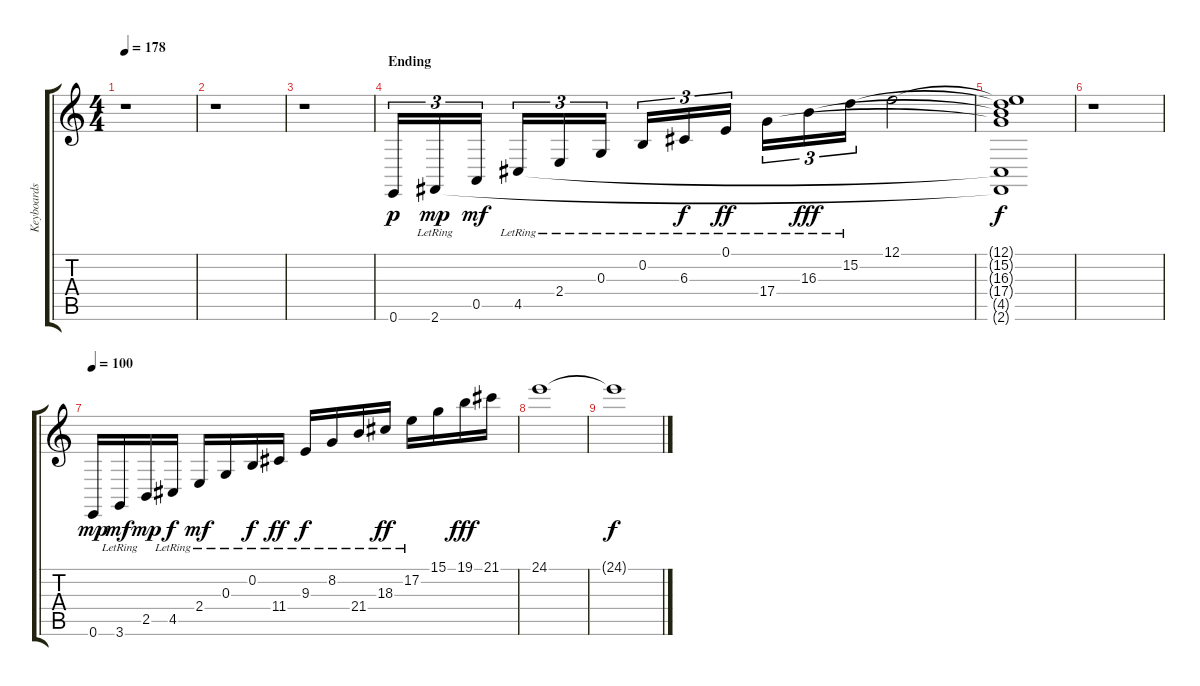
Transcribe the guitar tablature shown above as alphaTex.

\track ("Keyboards 2" "Keyboards ") {instrument harpsichord}
\staff {score tabs}
\tuning (E4 B3 G3 D3 A2 E2) {hide}
\ts (4 4)
\tempo 178
\clef g2
\ks c
r.1{dy fff} |
r.1 |
r.1 |
\section ("" "Ending")
0.6.16{tu (3 2) dy p} 2.6{lr}.16{tu (3 2) dy mp} 0.5.16{tu (3 2) dy mf} 4.5{lr}.16{tu (3 2)} 2.4{lr}.16{tu (3 2)} 0.3{lr}.16{tu (3 2)} 0.2{lr}.16{tu (3 2)} 6.3{lr}.16{tu (3 2) dy f} 0.1{lr}.16{tu (3 2) dy ff} 17.4{lr}.16{tu (3 2)} 16.3{lr}.16{tu (3 2) dy fff} 15.2{lr}.16{tu (3 2)} 12.1.2 |
(12.1{t} 15.2{t} 16.3{t} 17.4{t} 4.5{t} 2.6{t}).1{dy f} |
r.1 |
\tempo 100
0.6.16{dy mp} 3.6{lr}.16{dy mf} 2.5.16{dy mp} 4.5{lr}.16{dy f} 2.4{lr}.16{dy mf} 0.3{lr}.16 0.2{lr}.16{dy f} 11.4{lr}.16{dy ff} 9.3{lr}.16{dy f} 8.2{lr}.16 21.4{lr}.16 18.3{lr}.16{dy ff} 17.2{lr}.16 15.1.16 19.1.16{dy fff} 21.1.16 |
24.1.1{volume 0} |
24.1{t}.1{dy f}
